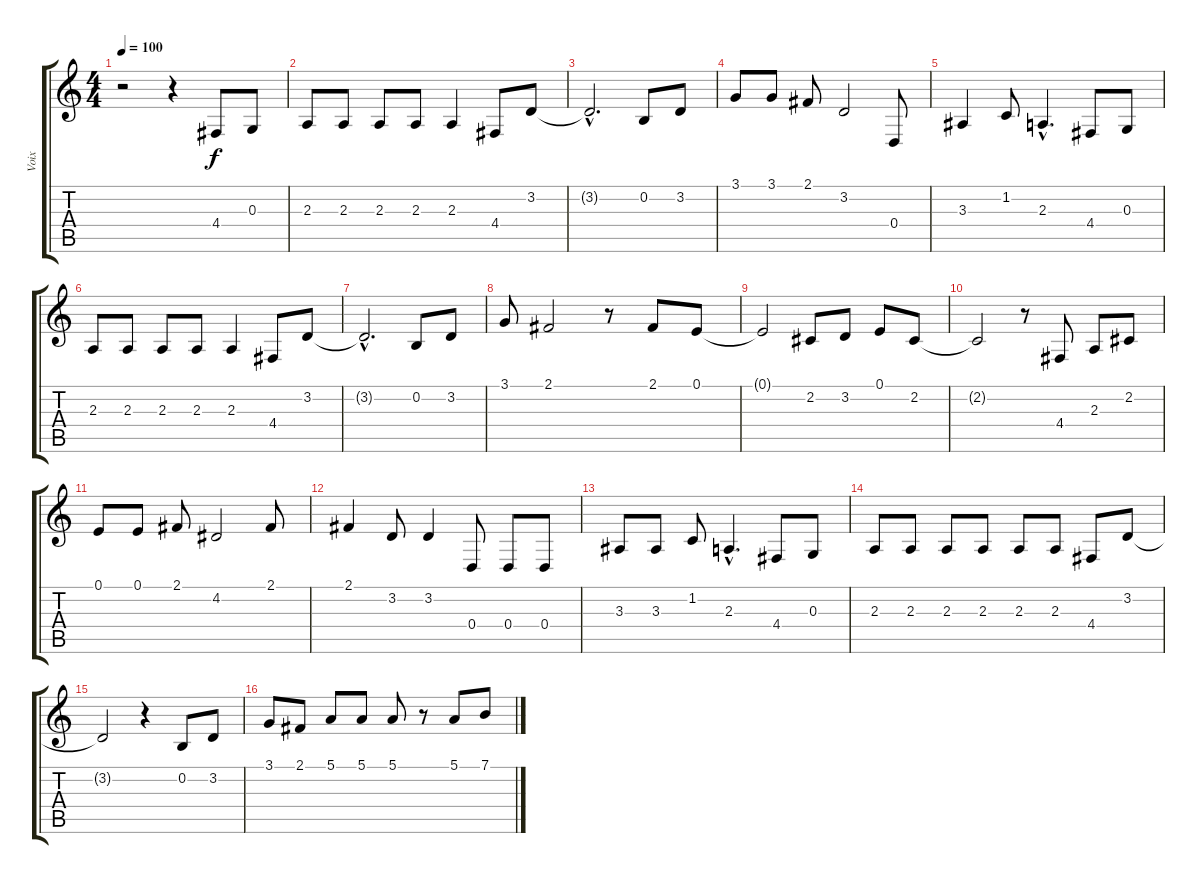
\track ("Voix" "Voix") {instrument englishhorn}
\staff {score tabs}
\tuning (E4 B3 G3 D3 A2 E2) {hide}
\ts (4 4)
\tempo 100
\clef g2
\ks c
r.2{dy f instrument englishhorn} r.4 4.4.8 0.3.8 |
2.3.8 2.3.8 2.3.8 2.3.8 2.3.4 4.4.8 3.2.8 |
3.2{hac t}.2{d} 0.2.8 3.2.8 |
3.1.8 3.1.8 2.1.8 3.2.2 0.4.8 |
3.3.4 1.2.8 2.3{hac}.4{d} 4.4.8 0.3.8 |
2.3.8 2.3.8 2.3.8 2.3.8 2.3.4 4.4.8 3.2.8 |
3.2{hac t}.2{d} 0.2.8 3.2.8 |
3.1.8 2.1.2 r.8 2.1.8 0.1.8 |
0.1{t}.2 2.2.8 3.2.8 0.1.8 2.2.8 |
2.2{t}.2 r.8 4.4.8 2.3.8 2.2.8 |
0.1.8 0.1.8 2.1.8 4.2.2 2.1.8 |
2.1.4 3.2.8 3.2.4 0.4.8 0.4.8 0.4.8 |
3.3.8 3.3.8 1.2.8 2.3{hac}.4{d} 4.4.8 0.3.8 |
2.3.8 2.3.8 2.3.8 2.3.8 2.3.8 2.3.8 4.4.8 3.2.8 |
3.2{t}.2 r.4 0.2.8 3.2.8 |
3.1.8 2.1.8 5.1.8 5.1.8 5.1.8 r.8 5.1.8 7.1.8
